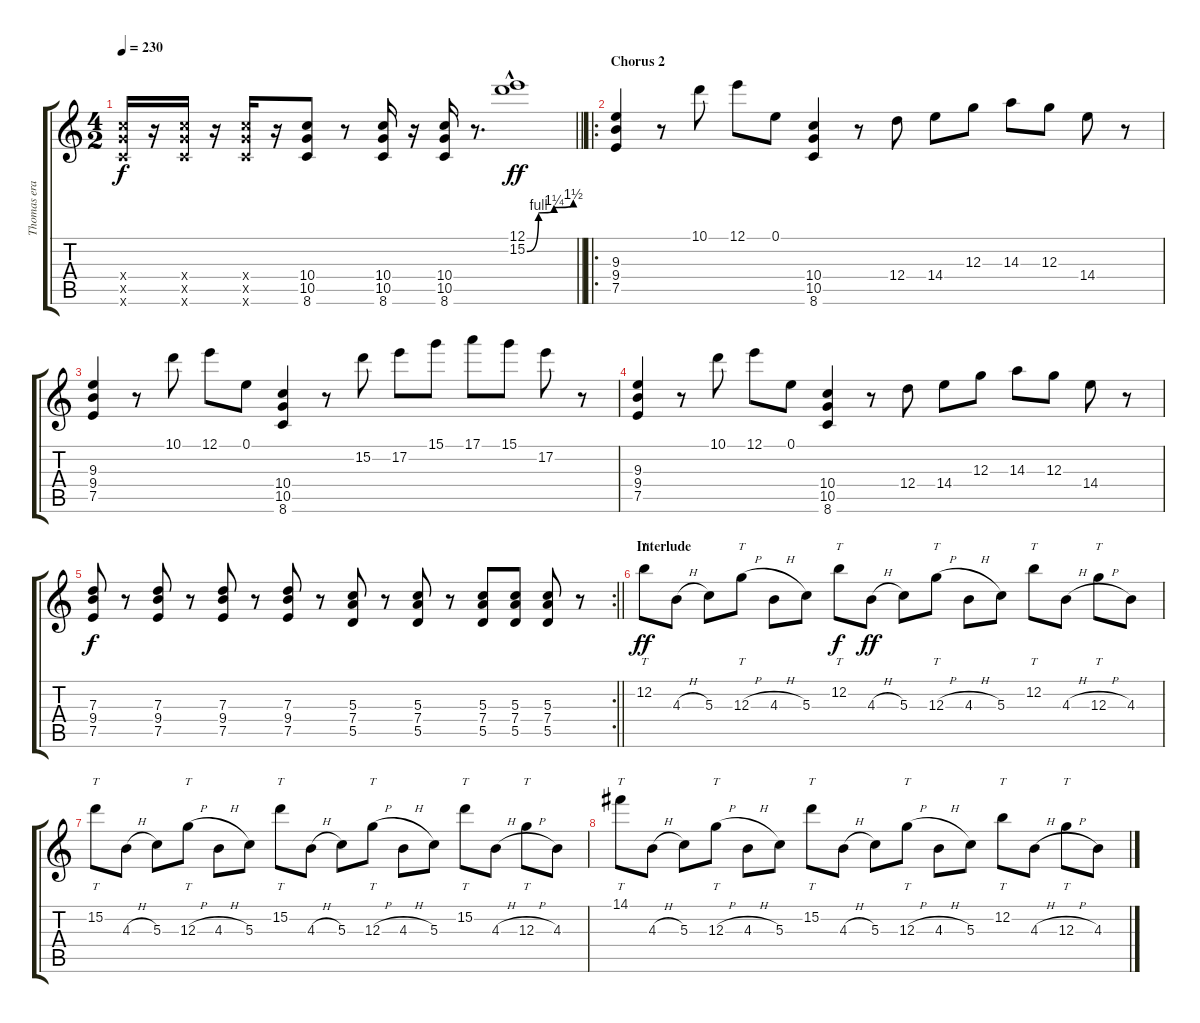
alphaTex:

\track ("Thomas erak" "Thomas era") {instrument distortionguitar}
\staff {score tabs}
\tuning (E4 B3 G3 D3 A2 E2) {hide}
\ts (4 2)
\tempo 230
\clef g2
\barLineRight lightlight
\ks c
(10.4{x} 10.5{x} 8.6{x}).16{dy f} r.16 (10.4{x} 10.5{x} 8.6{x}).16 r.16 (10.4{x} 10.5{x} 8.6{x}).16 r.16 (10.4 10.5 8.6).8 r.8 (10.4 10.5 8.6).16 r.16 (10.4 10.5 8.6).16 r.8{d} (12.1{hac} 15.2{be (custom 0 0 15 4 35 5 60 6)}).1{dy ff} |
\ro
\section ("" "Chorus 2")
(9.3 9.4 7.5).4 r.8 10.1.8 12.1.8 0.1.8 (10.4 10.5 8.6).4 r.8 12.4.8 14.4.8 12.3.8 14.3.8 12.3.8 14.4.8 r.8 |
(9.3 9.4 7.5).4 r.8 10.1.8 12.1.8 0.1.8 (10.4 10.5 8.6).4 r.8 15.2.8 17.2.8 15.1.8 17.1.8 15.1.8 17.2.8 r.8 |
(9.3 9.4 7.5).4 r.8 10.1.8 12.1.8 0.1.8 (10.4 10.5 8.6).4 r.8 12.4.8 14.4.8 12.3.8 14.3.8 12.3.8 14.4.8 r.8 |
\rc 2
\barLineRight lightlight
(7.3 9.4 7.5).8{dy f} r.8 (7.3 9.4 7.5).8 r.8 (7.3 9.4 7.5).8 r.8 (7.3 9.4 7.5).8 r.8 (5.3 7.4 5.5).8 r.8 (5.3 7.4 5.5).8 r.8 (5.3 7.4 5.5).8 (5.3 7.4 5.5).8 (5.3 7.4 5.5).8 r.8 |
\section ("" "Interlude")
12.2.8{tt dy ff} 4.3{h}.8 5.3.8 12.3{h}.8{tt} 4.3{h}.8 5.3.8 12.2.8{tt dy f} 4.3{h}.8{dy ff} 5.3.8 12.3{h}.8{tt} 4.3{h}.8 5.3.8 12.2.8{tt} 4.3{h}.8 12.3{h}.8{tt} 4.3.8 |
15.2.8{tt} 4.3{h}.8 5.3.8 12.3{h}.8{tt} 4.3{h}.8 5.3.8 15.2.8{tt} 4.3{h}.8 5.3.8 12.3{h}.8{tt} 4.3{h}.8 5.3.8 15.2.8{tt} 4.3{h}.8 12.3{h}.8{tt} 4.3.8 |
14.1.8{tt} 4.3{h}.8 5.3.8 12.3{h}.8{tt} 4.3{h}.8 5.3.8 15.2.8{tt} 4.3{h}.8 5.3.8 12.3{h}.8{tt} 4.3{h}.8 5.3.8 12.2.8{tt} 4.3{h}.8 12.3{h}.8{tt} 4.3.8
